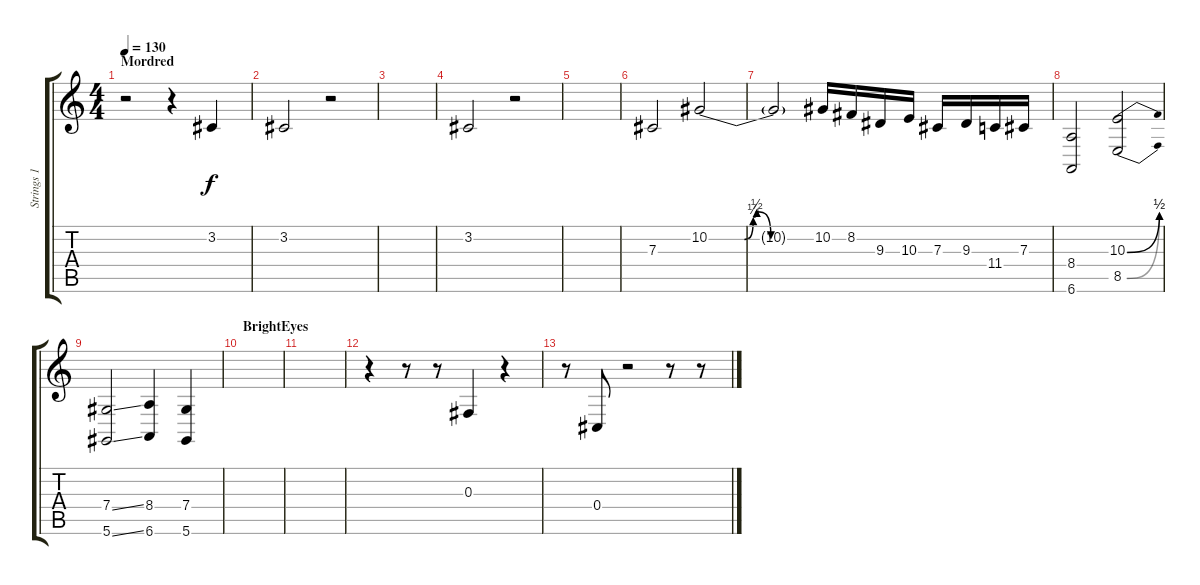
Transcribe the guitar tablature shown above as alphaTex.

\track ("Strings 1" "Strings 1") {instrument stringensemble2}
\staff {score tabs}
\tuning (Eb4 Bb3 Gb3 Db3 Ab2 Eb2) {hide}
\ts (4 4)
\section ("" "Mordred")
\tempo 130
\tempo 95
\tempo 130
\clef g2
\ks c
r.2{dy f instrument stringensemble2} r.4 3.2.4{volume 10} |
3.2.2 r.2 |
|
3.2.2 r.2 |
|
7.3.2 10.2{be (custom 0 0 15 0 20 0 25 1 27 2 35 0 60 0)}.2 |
10.2{t}.2 10.2.16 8.2.16 9.3.16 10.3.16 7.3.16 9.3.16 11.4.16 7.3.16 |
(8.4 6.6).2 (10.3{be (bend 0 0 60 2)} 8.5{be (bend 0 0 60 2)}).2 |
(7.4{ss} 5.6{ss}).2 (8.4 6.6).4 (7.4 5.6).4 |
\section ("" "BrightEyes")
|
|
r.4 r.8 r.8 0.3.4 r.4 |
r.8 0.4.8 r.2 r.8 r.8
